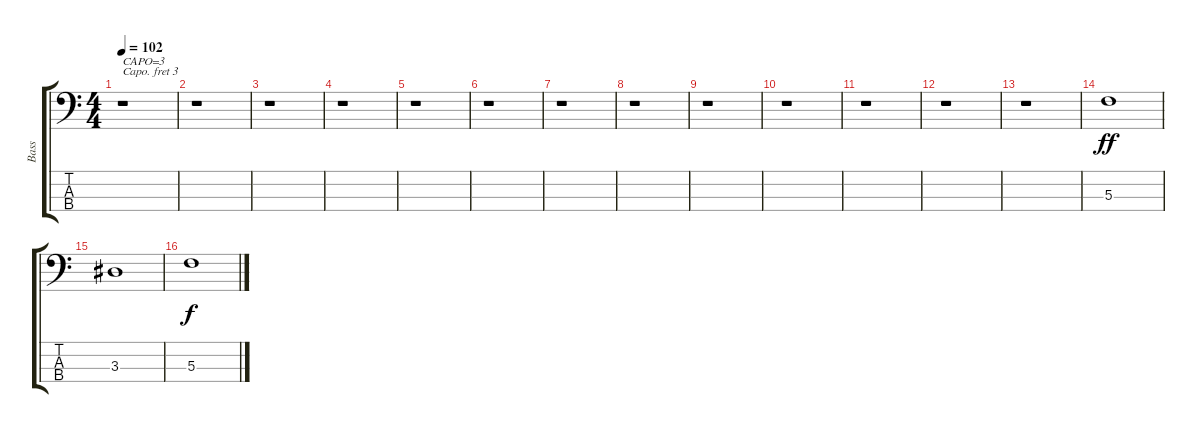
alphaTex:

\track ("Bass" "Bass") {instrument electricbasspick}
\staff {score tabs}
\capo 3
\tuning (G2 D2 A1 E1) {hide}
\ts (4 4)
\tempo 102
\clef f4
\ks c
r.1{txt "CAPO=3" dy ff instrument electricbasspick} |
r.1 |
r.1 |
r.1 |
r.1 |
r.1 |
r.1 |
r.1 |
r.1 |
r.1 |
r.1 |
r.1 |
r.1 |
5.3.1 |
3.3.1 |
5.3.1{dy f}
